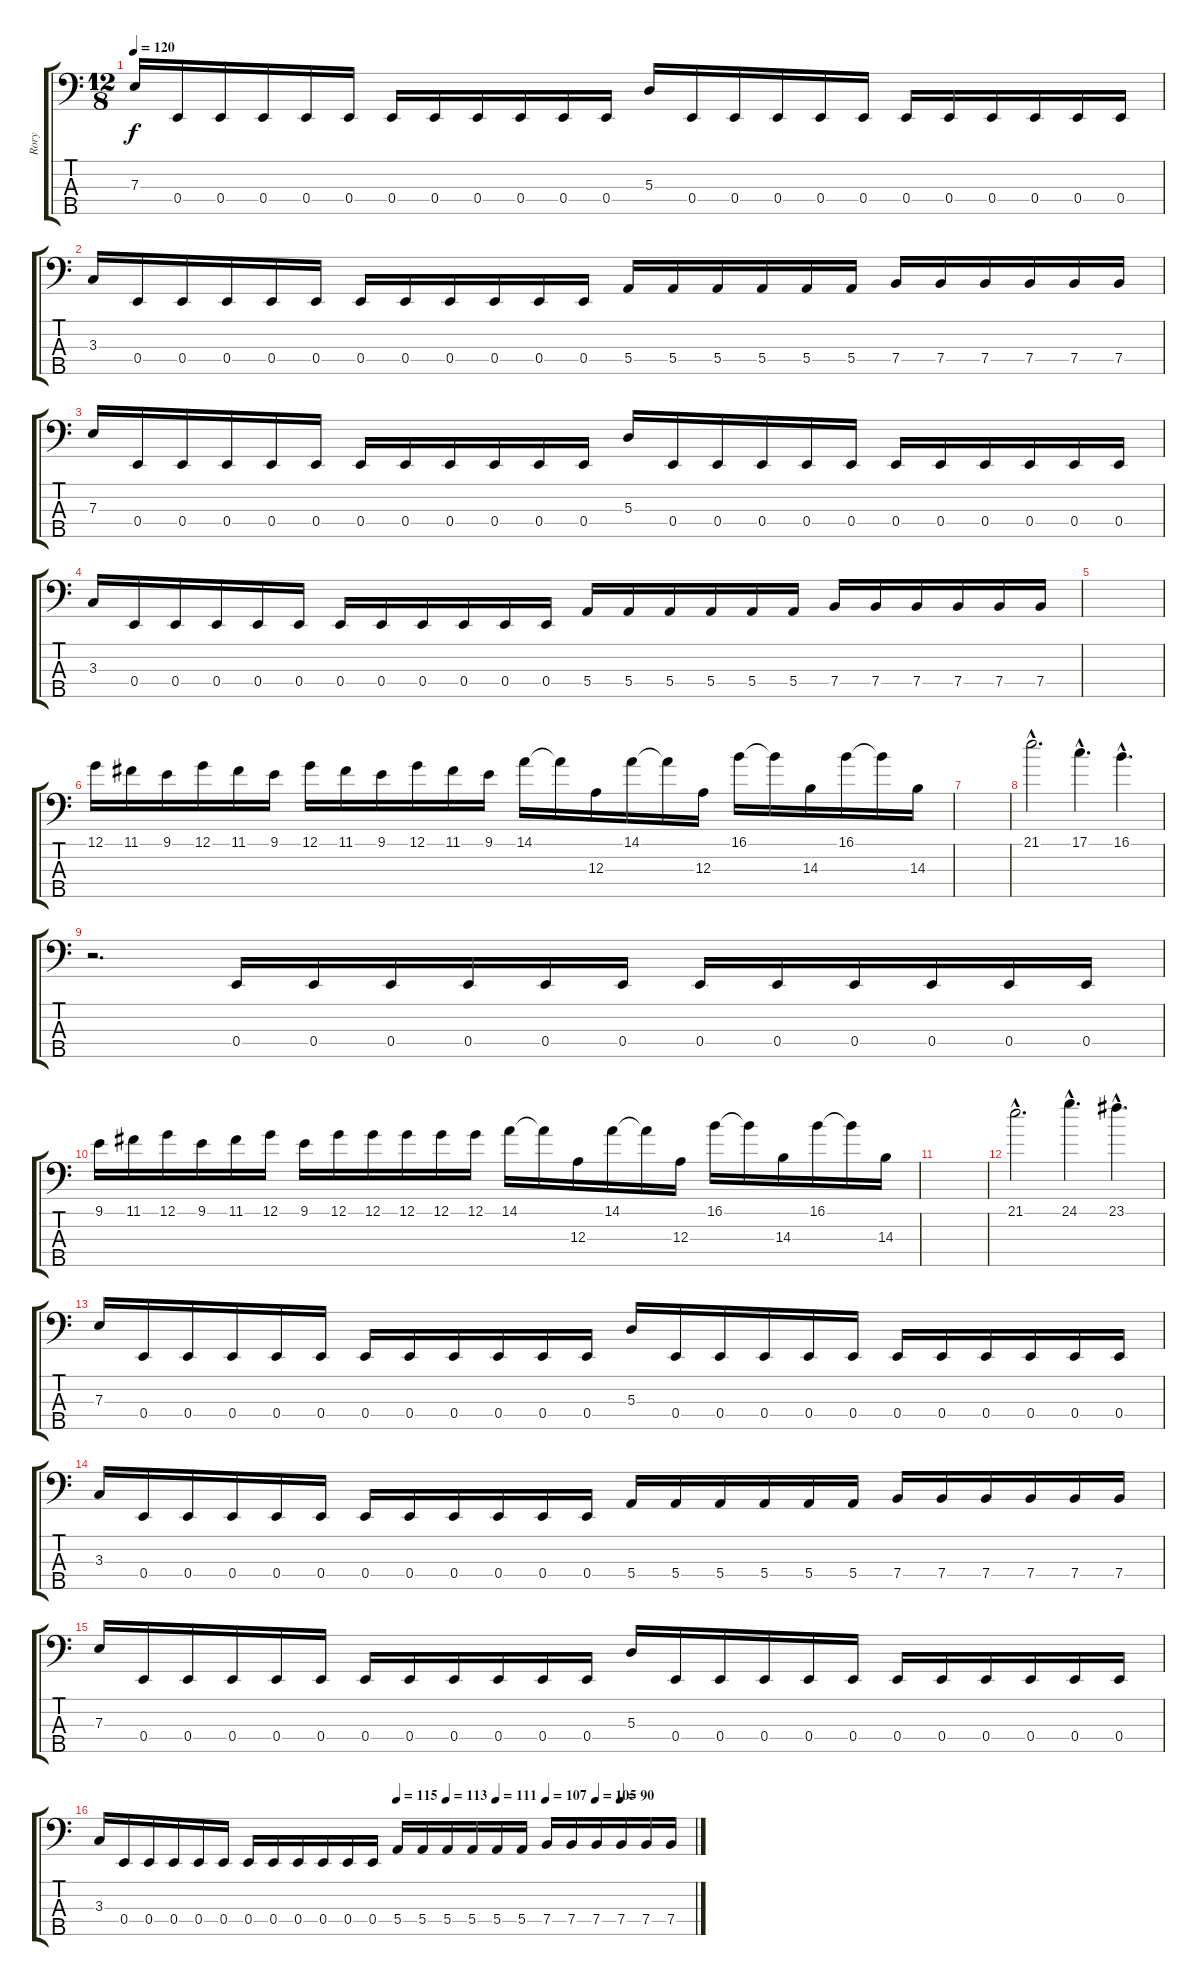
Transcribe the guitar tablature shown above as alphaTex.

\track ("Rory" "Rory") {instrument electricbassfinger}
\staff {score tabs}
\tuning (G2 D2 A1 E1 B0) {hide}
\ts (12 8)
\tempo 120
\clef f4
\ks c
7.3.16{dy f} 0.4.16 0.4.16 0.4.16 0.4.16 0.4.16 0.4.16 0.4.16 0.4.16 0.4.16 0.4.16 0.4.16 5.3.16 0.4.16 0.4.16 0.4.16 0.4.16 0.4.16 0.4.16 0.4.16 0.4.16 0.4.16 0.4.16 0.4.16 |
3.3.16 0.4.16 0.4.16 0.4.16 0.4.16 0.4.16 0.4.16 0.4.16 0.4.16 0.4.16 0.4.16 0.4.16 5.4.16 5.4.16 5.4.16 5.4.16 5.4.16 5.4.16 7.4.16 7.4.16 7.4.16 7.4.16 7.4.16 7.4.16 |
7.3.16 0.4.16 0.4.16 0.4.16 0.4.16 0.4.16 0.4.16 0.4.16 0.4.16 0.4.16 0.4.16 0.4.16 5.3.16 0.4.16 0.4.16 0.4.16 0.4.16 0.4.16 0.4.16 0.4.16 0.4.16 0.4.16 0.4.16 0.4.16 |
3.3.16 0.4.16 0.4.16 0.4.16 0.4.16 0.4.16 0.4.16 0.4.16 0.4.16 0.4.16 0.4.16 0.4.16 5.4.16 5.4.16 5.4.16 5.4.16 5.4.16 5.4.16 7.4.16 7.4.16 7.4.16 7.4.16 7.4.16 7.4.16 |
|
12.1.16 11.1.16 9.1.16 12.1.16 11.1.16 9.1.16 12.1.16 11.1.16 9.1.16 12.1.16 11.1.16 9.1.16 14.1.16 14.1{t}.16 12.3.16 14.1.16 14.1{t}.16 12.3.16 16.1.16 16.1{t}.16 14.3.16 16.1.16 16.1{t}.16 14.3.16 |
|
21.1{hac}.2{d} 17.1{hac}.4{d} 16.1{hac}.4{d} |
r.2{d} 0.4.16 0.4.16 0.4.16 0.4.16 0.4.16 0.4.16 0.4.16 0.4.16 0.4.16 0.4.16 0.4.16 0.4.16 |
9.1.16 11.1.16 12.1.16 9.1.16 11.1.16 12.1.16 9.1.16 12.1.16 12.1.16 12.1.16 12.1.16 12.1.16 14.1.16 14.1{t}.16 12.3.16 14.1.16 14.1{t}.16 12.3.16 16.1.16 16.1{t}.16 14.3.16 16.1.16 16.1{t}.16 14.3.16 |
|
21.1{hac}.2{d} 24.1{hac}.4{d} 23.1{hac}.4{d} |
7.3.16 0.4.16 0.4.16 0.4.16 0.4.16 0.4.16 0.4.16 0.4.16 0.4.16 0.4.16 0.4.16 0.4.16 5.3.16 0.4.16 0.4.16 0.4.16 0.4.16 0.4.16 0.4.16 0.4.16 0.4.16 0.4.16 0.4.16 0.4.16 |
3.3.16 0.4.16 0.4.16 0.4.16 0.4.16 0.4.16 0.4.16 0.4.16 0.4.16 0.4.16 0.4.16 0.4.16 5.4.16 5.4.16 5.4.16 5.4.16 5.4.16 5.4.16 7.4.16 7.4.16 7.4.16 7.4.16 7.4.16 7.4.16 |
7.3.16 0.4.16 0.4.16 0.4.16 0.4.16 0.4.16 0.4.16 0.4.16 0.4.16 0.4.16 0.4.16 0.4.16 5.3.16 0.4.16 0.4.16 0.4.16 0.4.16 0.4.16 0.4.16 0.4.16 0.4.16 0.4.16 0.4.16 0.4.16 |
\tempo (115 0.5)
\tempo (113 0.5833333333333334)
\tempo (111 0.6666666666666666)
\tempo (107 0.75)
\tempo (105 0.8333333333333334)
\tempo (90 0.875)
3.3.16 0.4.16 0.4.16 0.4.16 0.4.16 0.4.16 0.4.16 0.4.16 0.4.16 0.4.16 0.4.16 0.4.16 5.4.16 5.4.16 5.4.16 5.4.16 5.4.16 5.4.16 7.4.16 7.4.16 7.4.16 7.4.16 7.4.16 7.4.16
